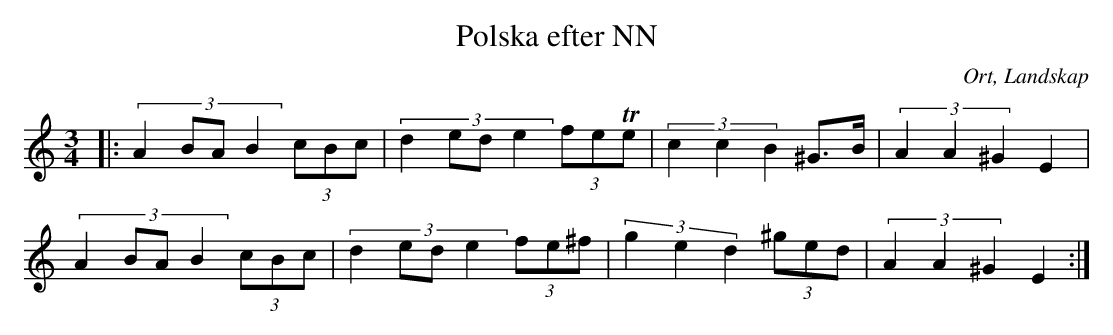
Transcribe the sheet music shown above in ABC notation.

X:1
T:Polska efter NN
O:Ort, Landskap
M:3/4
L:1/8
K:C
|: (3:2:4 A2 BA B2 (3cBc| (3:2:4 d2 ed e2 (3feTe|(3:2:3 c2 c2 B2 ^G>B|(3:2:3 A2 A2 ^G2 E2|
(3:2:4 A2 BA B2 (3cBc| (3:2:4 d2 ed e2 (3fe^f|(3:2:3 g2 e2 d2 (3^ged|(3:2:3 A2 A2 ^G2 E2:|
